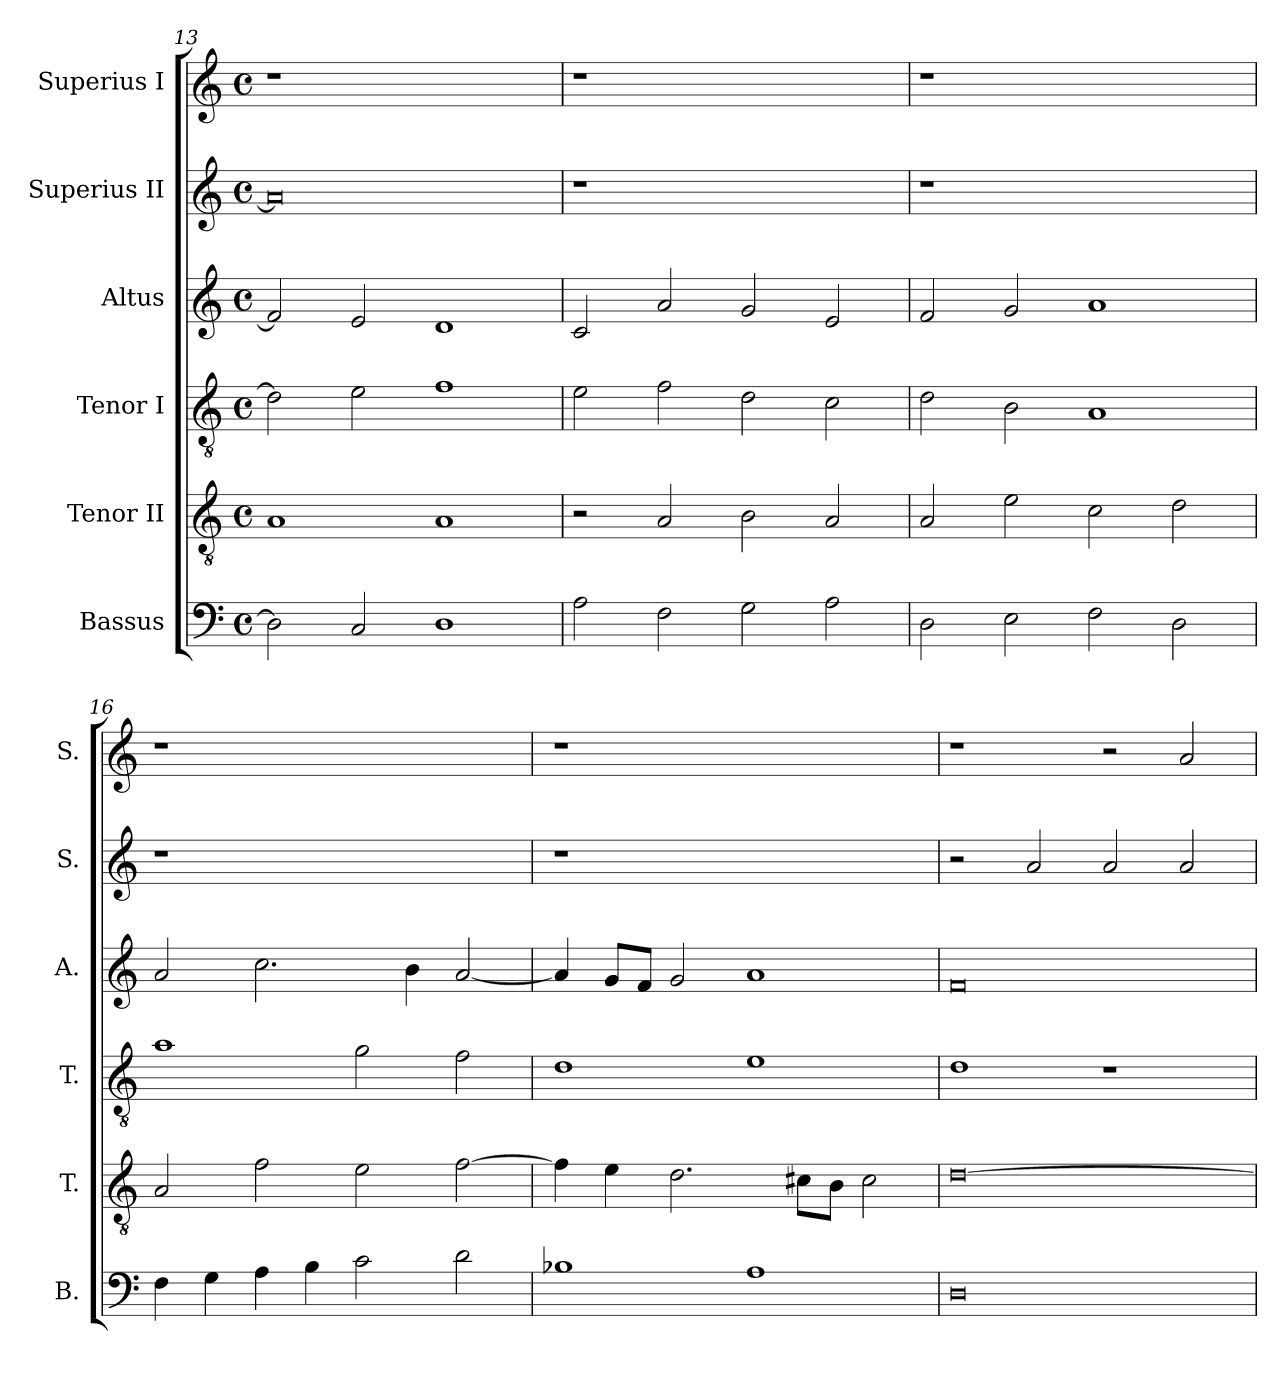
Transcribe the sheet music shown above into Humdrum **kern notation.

**kern	**kern	**kern	**kern	**kern	**kern
*part6	*part5	*part4	*part3	*part2	*part1
*staff6	*staff5	*staff4	*staff3	*staff2	*staff1
*I"Bassus	*I"Tenor II	*I"Tenor I	*I"Altus	*I"Superius II	*I"Superius I
*I'B.	*I'T.	*I'T.	*I'A.	*I'S.	*I'S.
*clefF4	*clefGv2	*clefGv2	*clefG2	*clefG2	*clefG2
*	*ITrd7c12	*ITrd7c12	*	*	*
*k[]	*k[]	*k[]	*k[]	*k[]	*k[]
*C:	*C:	*C:	*C:	*C:	*C:
*M4/4	*M4/4	*M4/4	*M4/4	*M4/4	*M4/4
*met(c)	*met(c)	*met(c)	*met(c)	*met(c)	*met(c)
=13	=13	=13	=13	=13	=13
!	!	!	!	!	!LO:N:vis=1
2Di\]	1AAi	2Di\]	2fi/]	0ai]	1r
2Ci/	.	2Ei\	2ei/	.	.
1Di	1AAi	1Fi	1di	.	1ryy
=14	=14	=14	=14	=14	=14
!	!	!	!	!LO:N:vis=1	!LO:N:vis=1
2Ai\	2r	2Ei\	2ci/	1r	1r
2Fi\	2AAi/	2Fi\	2ai/	.	.
2Gi\	2BBi\	2Di\	2gi/	1ryy	1ryy
2Ai\	2AAi/	2Ci\	2ei/	.	.
=15	=15	=15	=15	=15	=15
!	!	!	!	!LO:N:vis=1	!LO:N:vis=1
2Di\	2AAi/	2Di\	2fi/	1r	1r
2Ei\	2Ei\	2BBi\	2gi/	.	.
2Fi\	2Ci\	1AAi	1ai	1ryy	1ryy
2Di\	2Di\	.	.	.	.
!!LO:LB:g=z
=16	=16	=16	=16	=16	=16
!	!	!	!	!LO:N:vis=1	!LO:N:vis=1
4Fi\	2AAi/	1Ai	2ai/	1r	1r
4Gi\	.	.	.	.	.
4Ai\	2Fi\	.	2.cci\	.	.
4Bi\	.	.	.	.	.
2ci\	2Ei\	2Gi\	.	1ryy	1ryy
.	.	.	4bi\	.	.
2di\	[>2Fi\	2Fi\	[<2ai/	.	.
=17	=17	=17	=17	=17	=17
!	!	!	!	!LO:N:vis=1	!LO:N:vis=1
1B-Xi	4Fi\]	1Di	4ai/]	1r	1r
.	4Ei\	.	8gi/L	.	.
.	.	.	8fi/J	.	.
.	2.Di\	.	2gi/	.	.
1Ai	.	1Ei	1ai	1ryy	1ryy
.	8C#Xi\L	.	.	.	.
.	8BBi\J	.	.	.	.
.	2C#i\	.	.	.	.
=18	=18	=18	=18	=18	=18
0Di	[>0Di	1Di	0fi	2r	1r
.	.	.	.	2ai/	.
.	.	1r	.	2ai/	2r
.	.	.	.	2ai/	2ai/
=	=	=	=	=	=
*-	*-	*-	*-	*-	*-
